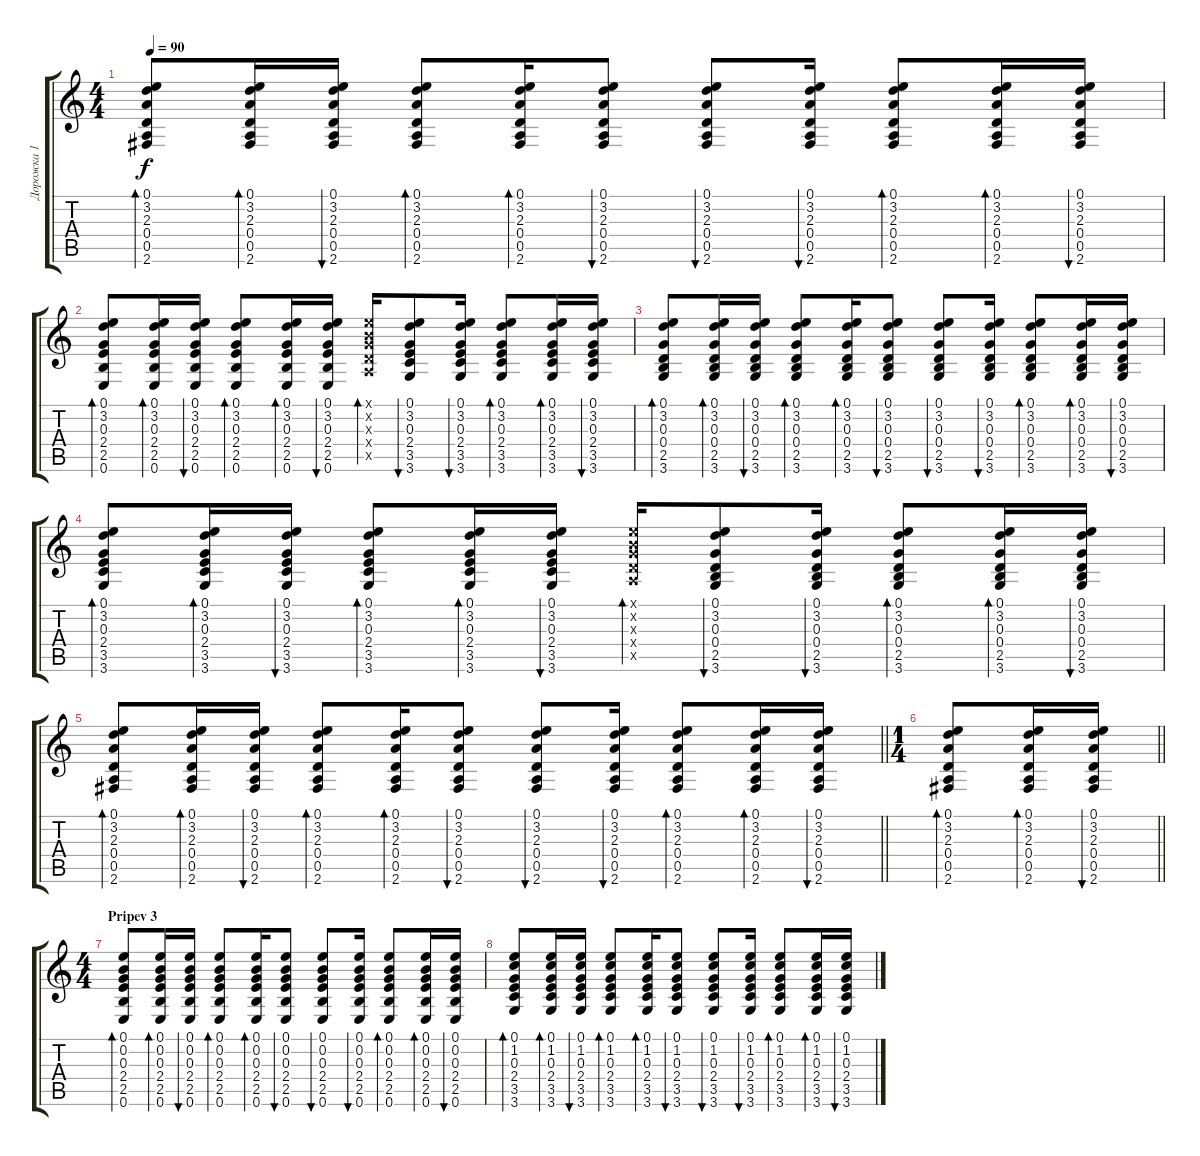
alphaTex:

\track ("Дорожка 1" "Дорожка 1") {instrument acousticguitarnylon}
\staff {score tabs}
\tuning (E4 B3 G3 D3 A2 E2) {hide}
\ts (4 4)
\tempo 90
\clef g2
\ks c
(0.1 3.2 2.3 0.4 0.5 2.6).8{bd 30 dy f} (0.1 3.2 2.3 0.4 0.5 2.6).16{bd 30} (0.1 3.2 2.3 0.4 0.5 2.6).16{bu 30} (0.1 3.2 2.3 0.4 0.5 2.6).8{bd 30} (0.1 3.2 2.3 0.4 0.5 2.6).16{bd 30} (0.1 3.2 2.3 0.4 0.5 2.6).8{bu 30} (0.1 3.2 2.3 0.4 0.5 2.6).8{bu 30} (0.1 3.2 2.3 0.4 0.5 2.6).16{bu 30} (0.1 3.2 2.3 0.4 0.5 2.6).8{bd 30} (0.1 3.2 2.3 0.4 0.5 2.6).16{bd 30} (0.1 3.2 2.3 0.4 0.5 2.6).16{bu 30} |
(0.1 3.2 0.3 2.4 2.5 0.6).8{bd 30} (0.1 3.2 0.3 2.4 2.5 0.6).16{bd 30} (0.1 3.2 0.3 2.4 2.5 0.6).16{bu 30} (0.1 3.2 0.3 2.4 2.5 0.6).8{bd 30} (0.1 3.2 0.3 2.4 2.5 0.6).16{bd 30} (0.1 3.2 0.3 2.4 2.5 0.6).16{bu 30} (0.1{x} 0.2{x} 0.3{x} 0.4{x} 0.5{x}).16{bd 30} (0.1 3.2 0.3 2.4 3.5 3.6).8{bu 30} (0.1 3.2 0.3 2.4 3.5 3.6).16{bu 30} (0.1 3.2 0.3 2.4 3.5 3.6).8{bd 30} (0.1 3.2 0.3 2.4 3.5 3.6).16{bd 30} (0.1 3.2 0.3 2.4 3.5 3.6).16{bu 30} |
(0.1 3.2 0.3 0.4 2.5 3.6).8{bd 30} (0.1 3.2 0.3 0.4 2.5 3.6).16{bd 30} (0.1 3.2 0.3 0.4 2.5 3.6).16{bu 30} (0.1 3.2 0.3 0.4 2.5 3.6).8{bd 30} (0.1 3.2 0.3 0.4 2.5 3.6).16{bd 30} (0.1 3.2 0.3 0.4 2.5 3.6).8{bu 30} (0.1 3.2 0.3 0.4 2.5 3.6).8{bu 30} (0.1 3.2 0.3 0.4 2.5 3.6).16{bu 30} (0.1 3.2 0.3 0.4 2.5 3.6).8{bd 30} (0.1 3.2 0.3 0.4 2.5 3.6).16{bd 30} (0.1 3.2 0.3 0.4 2.5 3.6).16{bu 30} |
(0.1 3.2 0.3 2.4 3.5 3.6).8{bd 30} (0.1 3.2 0.3 2.4 3.5 3.6).16{bd 30} (0.1 3.2 0.3 2.4 3.5 3.6).16{bu 30} (0.1 3.2 0.3 2.4 3.5 3.6).8{bd 30} (0.1 3.2 0.3 2.4 3.5 3.6).16{bd 30} (0.1 3.2 0.3 2.4 3.5 3.6).16{bu 30} (0.1{x} 0.2{x} 0.3{x} 0.4{x} 0.5{x}).16{bd 30} (0.1 3.2 0.3 0.4 2.5 3.6).8{bu 30} (0.1 3.2 0.3 0.4 2.5 3.6).16{bu 30} (0.1 3.2 0.3 0.4 2.5 3.6).8{bd 30} (0.1 3.2 0.3 0.4 2.5 3.6).16{bd 30} (0.1 3.2 0.3 0.4 2.5 3.6).16{bu 30} |
\barLineRight lightlight
(0.1 3.2 2.3 0.4 0.5 2.6).8{bd 30} (0.1 3.2 2.3 0.4 0.5 2.6).16{bd 30} (0.1 3.2 2.3 0.4 0.5 2.6).16{bu 30} (0.1 3.2 2.3 0.4 0.5 2.6).8{bd 30} (0.1 3.2 2.3 0.4 0.5 2.6).16{bd 30} (0.1 3.2 2.3 0.4 0.5 2.6).8{bu 30} (0.1 3.2 2.3 0.4 0.5 2.6).8{bu 30} (0.1 3.2 2.3 0.4 0.5 2.6).16{bu 30} (0.1 3.2 2.3 0.4 0.5 2.6).8{bd 30} (0.1 3.2 2.3 0.4 0.5 2.6).16{bd 30} (0.1 3.2 2.3 0.4 0.5 2.6).16{bu 30} |
\ts (1 4)
\barLineRight lightlight
(0.1 3.2 2.3 0.4 0.5 2.6).8{bd 30} (0.1 3.2 2.3 0.4 0.5 2.6).16{bd 30} (0.1 3.2 2.3 0.4 0.5 2.6).16{bu 30} |
\ts (4 4)
\section ("" "Pripev 3")
(0.1 0.2 0.3 2.4 2.5 0.6).8{bd 30} (0.1 0.2 0.3 2.4 2.5 0.6).16{bd 30} (0.1 0.2 0.3 2.4 2.5 0.6).16{bu 30} (0.1 0.2 0.3 2.4 2.5 0.6).8{bd 30} (0.1 0.2 0.3 2.4 2.5 0.6).16{bd 30} (0.1 0.2 0.3 2.4 2.5 0.6).8{bu 30} (0.1 0.2 0.3 2.4 2.5 0.6).8{bu 30} (0.1 0.2 0.3 2.4 2.5 0.6).16{bu 30} (0.1 0.2 0.3 2.4 2.5 0.6).8{bd 30} (0.1 0.2 0.3 2.4 2.5 0.6).16{bd 30} (0.1 0.2 0.3 2.4 2.5 0.6).16{bu 30} |
(0.1 1.2 0.3 2.4 3.5 3.6).8{bd 30} (0.1 1.2 0.3 2.4 3.5 3.6).16{bd 30} (0.1 1.2 0.3 2.4 3.5 3.6).16{bu 30} (0.1 1.2 0.3 2.4 3.5 3.6).8{bd 30} (0.1 1.2 0.3 2.4 3.5 3.6).16{bd 30} (0.1 1.2 0.3 2.4 3.5 3.6).8{bu 30} (0.1 1.2 0.3 2.4 3.5 3.6).8{bu 30} (0.1 1.2 0.3 2.4 3.5 3.6).16{bu 30} (0.1 1.2 0.3 2.4 3.5 3.6).8{bd 30} (0.1 1.2 0.3 2.4 3.5 3.6).16{bd 30} (0.1 1.2 0.3 2.4 3.5 3.6).16{bu 30}
